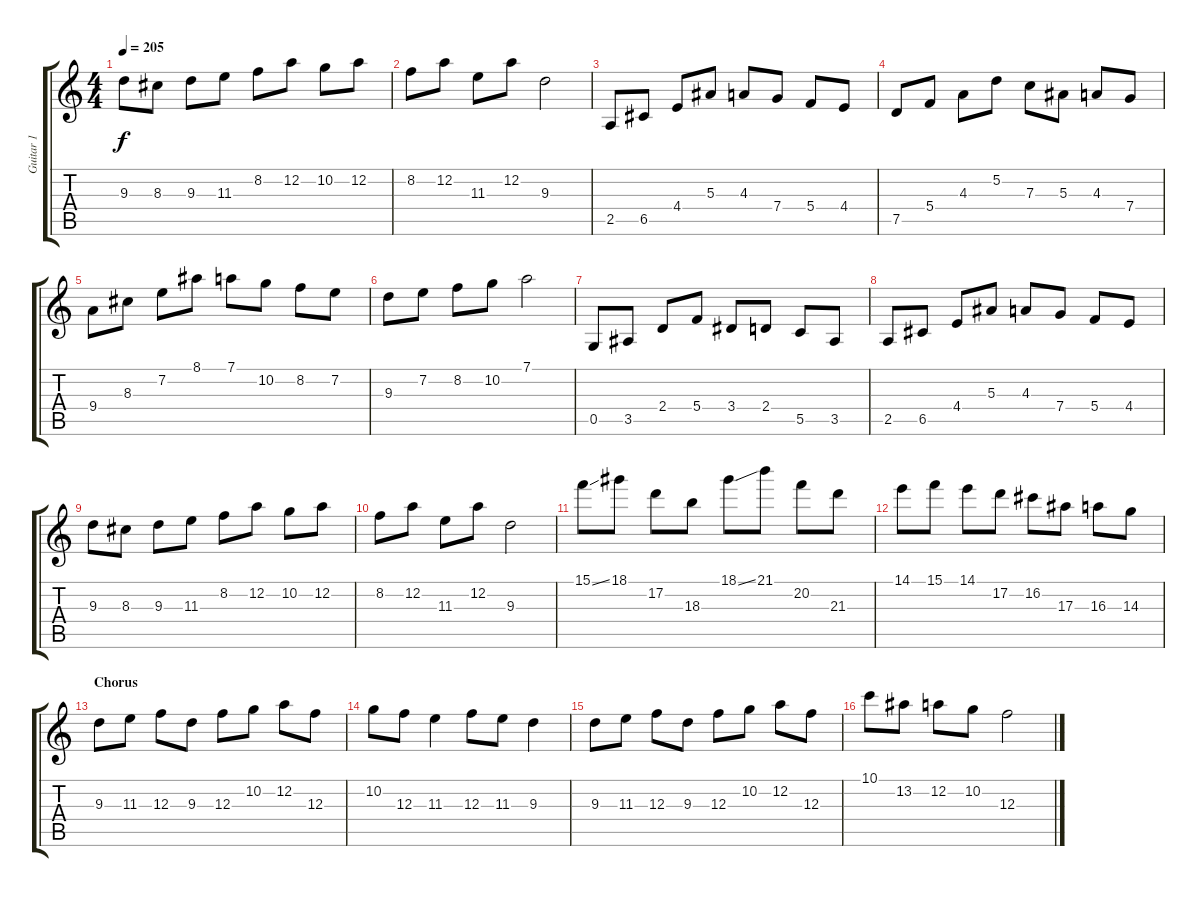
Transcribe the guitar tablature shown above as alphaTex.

\track ("Guitar 1" "Guitar 1") {instrument distortionguitar}
\staff {score tabs}
\tuning (D4 A3 F3 C3 G2 D2) {hide}
\ts (4 4)
\tempo 205
\clef g2
\ks c
9.3.8{dy f} 8.3.8 9.3.8 11.3.8 8.2.8 12.2.8 10.2.8 12.2.8 |
8.2.8 12.2.8 11.3.8 12.2.8 9.3.2 |
2.5.8 6.5.8 4.4.8 5.3.8 4.3.8 7.4.8 5.4.8 4.4.8 |
7.5.8 5.4.8 4.3.8 5.2.8 7.3.8 5.3.8 4.3.8 7.4.8 |
9.4.8 8.3.8 7.2.8 8.1.8 7.1.8 10.2.8 8.2.8 7.2.8 |
9.3.8 7.2.8 8.2.8 10.2.8 7.1.2 |
0.5.8 3.5.8 2.4.8 5.4.8 3.4.8 2.4.8 5.5.8 3.5.8 |
2.5.8 6.5.8 4.4.8 5.3.8 4.3.8 7.4.8 5.4.8 4.4.8 |
9.3.8 8.3.8 9.3.8 11.3.8 8.2.8 12.2.8 10.2.8 12.2.8 |
8.2.8 12.2.8 11.3.8 12.2.8 9.3.2 |
15.1{ss}.8 18.1.8 17.2.8 18.3.8 18.1{ss}.8 21.1.8 20.2.8 21.3.8 |
14.1.8 15.1.8 14.1.8 17.2.8 16.2.8 17.3.8 16.3.8 14.3.8 |
\section ("" "Chorus")
9.3.8 11.3.8 12.3.8 9.3.8 12.3.8 10.2.8 12.2.8 12.3.8 |
10.2.8 12.3.8 11.3.4 12.3.8 11.3.8 9.3.4 |
9.3.8 11.3.8 12.3.8 9.3.8 12.3.8 10.2.8 12.2.8 12.3.8 |
10.1.8 13.2.8 12.2.8 10.2.8 12.3.2
